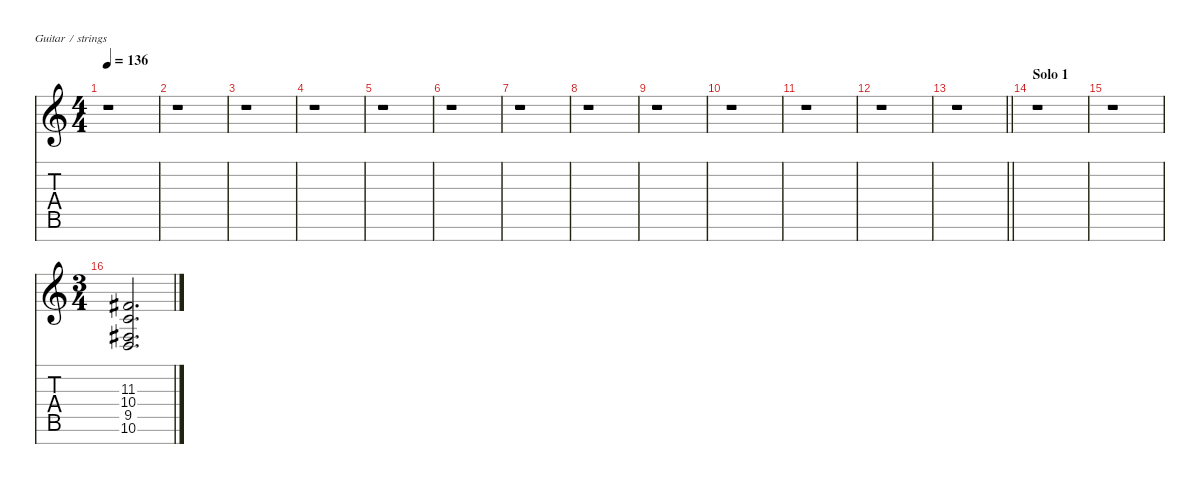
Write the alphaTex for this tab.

\defaultSystemsLayout 4
\hideDynamics
\bracketExtendMode nobrackets
\singleTrackTrackNamePolicy hidden
\multiTrackTrackNamePolicy hidden
\firstSystemTrackNameMode fullname
\firstSystemTrackNameOrientation horizontal
\otherSystemsTrackNameOrientation horizontal
\track ("Keyboards/Others" "vln.") {instrument stringensemble1}
\staff {score tabs}
\tuning (E4 B3 G3 D3 A2 E2 B1)
\ts (4 4)
\tempo 136
\clef g2
\ks c
r.1{dy f beam Down} |
r.1{beam Down} |
r.1{beam Down} |
r.1{beam Down} |
r.1{beam Down} |
r.1{beam Down} |
r.1{beam Down} |
r.1{beam Down} |
r.1{beam Down} |
r.1{beam Down} |
r.1{beam Down} |
r.1{beam Down} |
\barLineRight lightlight
r.1{beam Down} |
\section ("" "Solo 1")
r.1{beam Down} |
r.1{beam Down} |
\ts (3 4)
\beaming (8 2 2 2)
(11.3{acc #} 10.4 9.5{acc #} 10.6).2{d instrument churchorgan beam Up}
